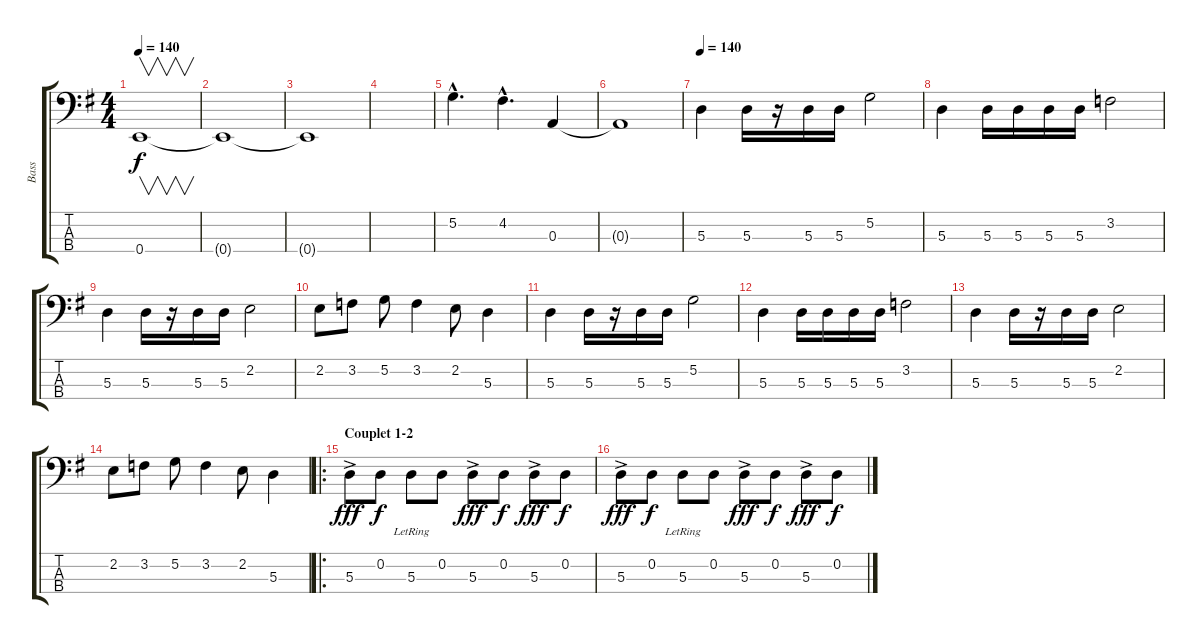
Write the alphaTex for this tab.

\track ("Bass" "Bass") {instrument fretlessbass}
\staff {score tabs}
\tuning (G2 D2 A1 E1) {hide}
\ts (4 4)
\tempo 140
\clef f4
\ks g
0.4{t}.1{v dy f} |
0.4{t}.1 |
0.4{t}.1 |
|
5.2{hac}.4{d} 4.2{hac}.4{d} 0.3.4 |
0.3{t}.1 |
\tempo 140
5.3.4 5.3.16 r.16 5.3.16 5.3.16 5.2.2 |
5.3.4 5.3.16 5.3.16 5.3.16 5.3.16 3.2.2 |
5.3.4 5.3.16 r.16 5.3.16 5.3.16 2.2.2 |
2.2.8 3.2.8 5.2.8 3.2.4 2.2.8 5.3.4 |
5.3.4 5.3.16 r.16 5.3.16 5.3.16 5.2.2 |
5.3.4 5.3.16 5.3.16 5.3.16 5.3.16 3.2.2 |
5.3.4 5.3.16 r.16 5.3.16 5.3.16 2.2.2 |
2.2.8 3.2.8 5.2.8 3.2.4 2.2.8 5.3.4 |
\ro
\section ("" "Couplet 1-2")
5.3{ac}.8{dy fff} 0.2.8{dy f} 5.3{lr}.8 0.2.8 5.3{ac}.8{dy fff} 0.2.8{dy f} 5.3{ac}.8{dy fff} 0.2.8{dy f} |
5.3{ac}.8{dy fff} 0.2.8{dy f} 5.3{lr}.8 0.2.8 5.3{ac}.8{dy fff} 0.2.8{dy f} 5.3{ac}.8{dy fff} 0.2.8{dy f}
